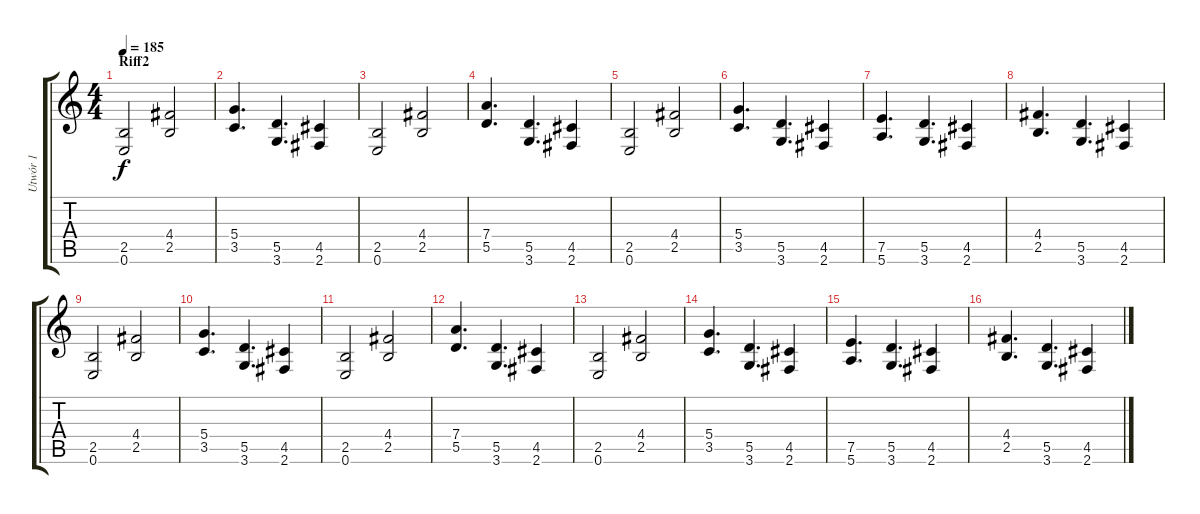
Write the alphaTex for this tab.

\track ("Utwór 1" "Utwór 1") {instrument distortionguitar}
\staff {score tabs}
\tuning (E4 B3 G3 D3 A2 E2) {hide}
\ts (4 4)
\section ("" "Riff2")
\tempo 185
\clef g2
\ks c
(2.5 0.6).2{dy f} (4.4 2.5).2 |
(5.4 3.5).4{d} (5.5 3.6).4{d} (4.5 2.6).4 |
(2.5 0.6).2 (4.4 2.5).2 |
(7.4 5.5).4{d} (5.5 3.6).4{d} (4.5 2.6).4 |
(2.5 0.6).2 (4.4 2.5).2 |
(5.4 3.5).4{d} (5.5 3.6).4{d} (4.5 2.6).4 |
(7.5 5.6).4{d} (5.5 3.6).4{d} (4.5 2.6).4 |
(4.4 2.5).4{d} (5.5 3.6).4{d} (4.5 2.6).4 |
(2.5 0.6).2 (4.4 2.5).2 |
(5.4 3.5).4{d} (5.5 3.6).4{d} (4.5 2.6).4 |
(2.5 0.6).2 (4.4 2.5).2 |
(7.4 5.5).4{d} (5.5 3.6).4{d} (4.5 2.6).4 |
(2.5 0.6).2 (4.4 2.5).2 |
(5.4 3.5).4{d} (5.5 3.6).4{d} (4.5 2.6).4 |
(7.5 5.6).4{d} (5.5 3.6).4{d} (4.5 2.6).4 |
(4.4 2.5).4{d} (5.5 3.6).4{d} (4.5 2.6).4
